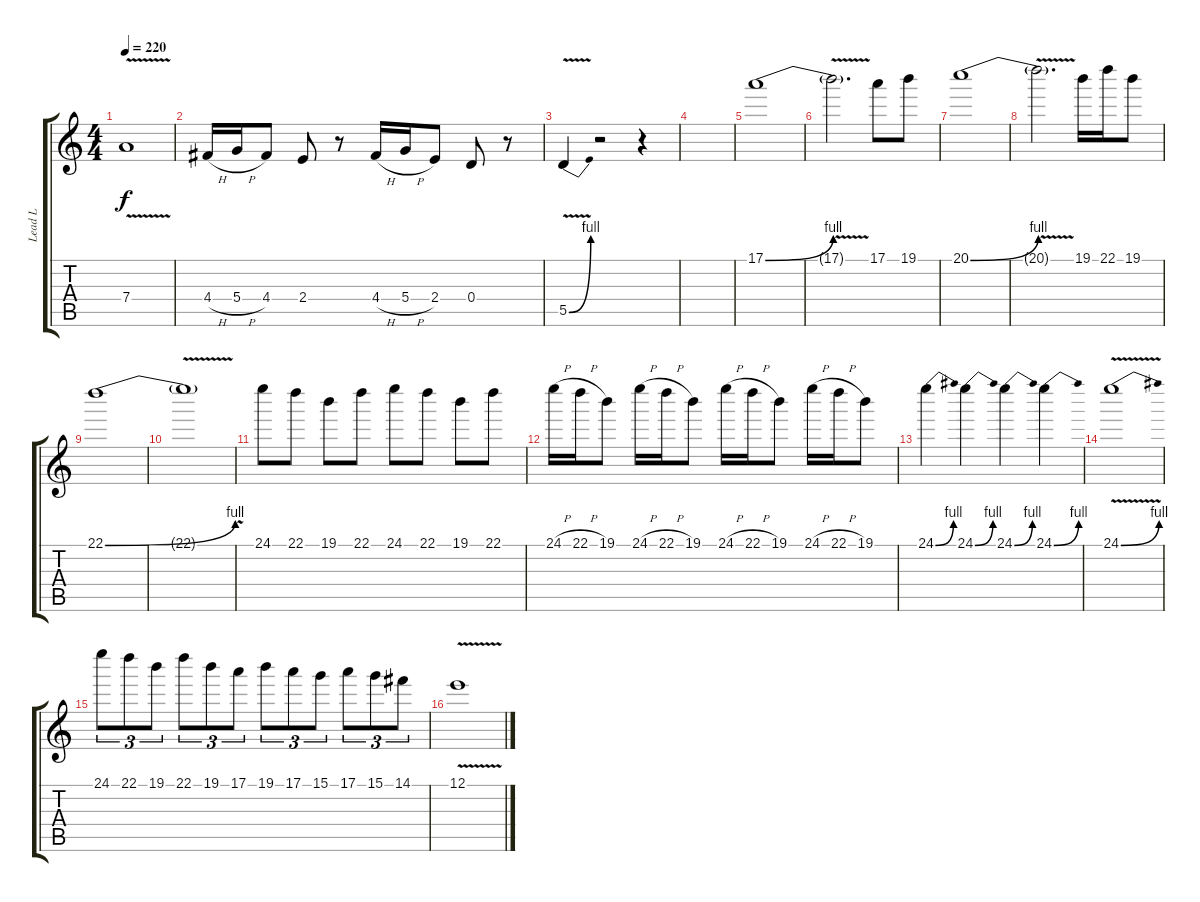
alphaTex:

\track ("Lead L" "Lead L") {instrument distortionguitar}
\staff {score tabs}
\tuning (E4 B3 G3 D3 A2 E2) {hide}
\ts (4 4)
\tempo 220
\clef g2
\ks c
7.4{v}.1{dy f} |
4.4{h}.16 5.4{h}.16 4.4.8 2.4.8 r.8 4.4{h}.16 5.4{h}.16 2.4.8 0.4.8 r.8 |
5.5{be (bend 0 0 60 4) v}.4 r.2 r.4 |
|
17.1{be (bend 0 0 60 4)}.1 |
17.1{v t}.2{d} 17.1.8 19.1.8 |
20.1{be (bend 0 0 60 4)}.1 |
20.1{v t}.2{d} 19.1.16 22.1.16 19.1.8 |
22.1{be (bend 0 0 60 4)}.1 |
22.1{v t}.1 |
24.1.8 22.1.8 19.1.8 22.1.8 24.1.8 22.1.8 19.1.8 22.1.8 |
24.1{h}.16 22.1{h}.16 19.1.8 24.1{h}.16 22.1{h}.16 19.1.8 24.1{h}.16 22.1{h}.16 19.1.8 24.1{h}.16 22.1{h}.16 19.1.8 |
24.1{be (bend 0 0 60 4)}.4 24.1{be (bend 0 0 60 4)}.4 24.1{be (bend 0 0 60 4)}.4 24.1{be (bend 0 0 60 4)}.4 |
24.1{be (bend 0 0 60 4) v}.1 |
24.1.8{tu (3 2)} 22.1.8{tu (3 2)} 19.1.8{tu (3 2)} 22.1.8{tu (3 2)} 19.1.8{tu (3 2)} 17.1.8{tu (3 2)} 19.1.8{tu (3 2)} 17.1.8{tu (3 2)} 15.1.8{tu (3 2)} 17.1.8{tu (3 2)} 15.1.8{tu (3 2)} 14.1.8{tu (3 2)} |
12.1{v}.1
